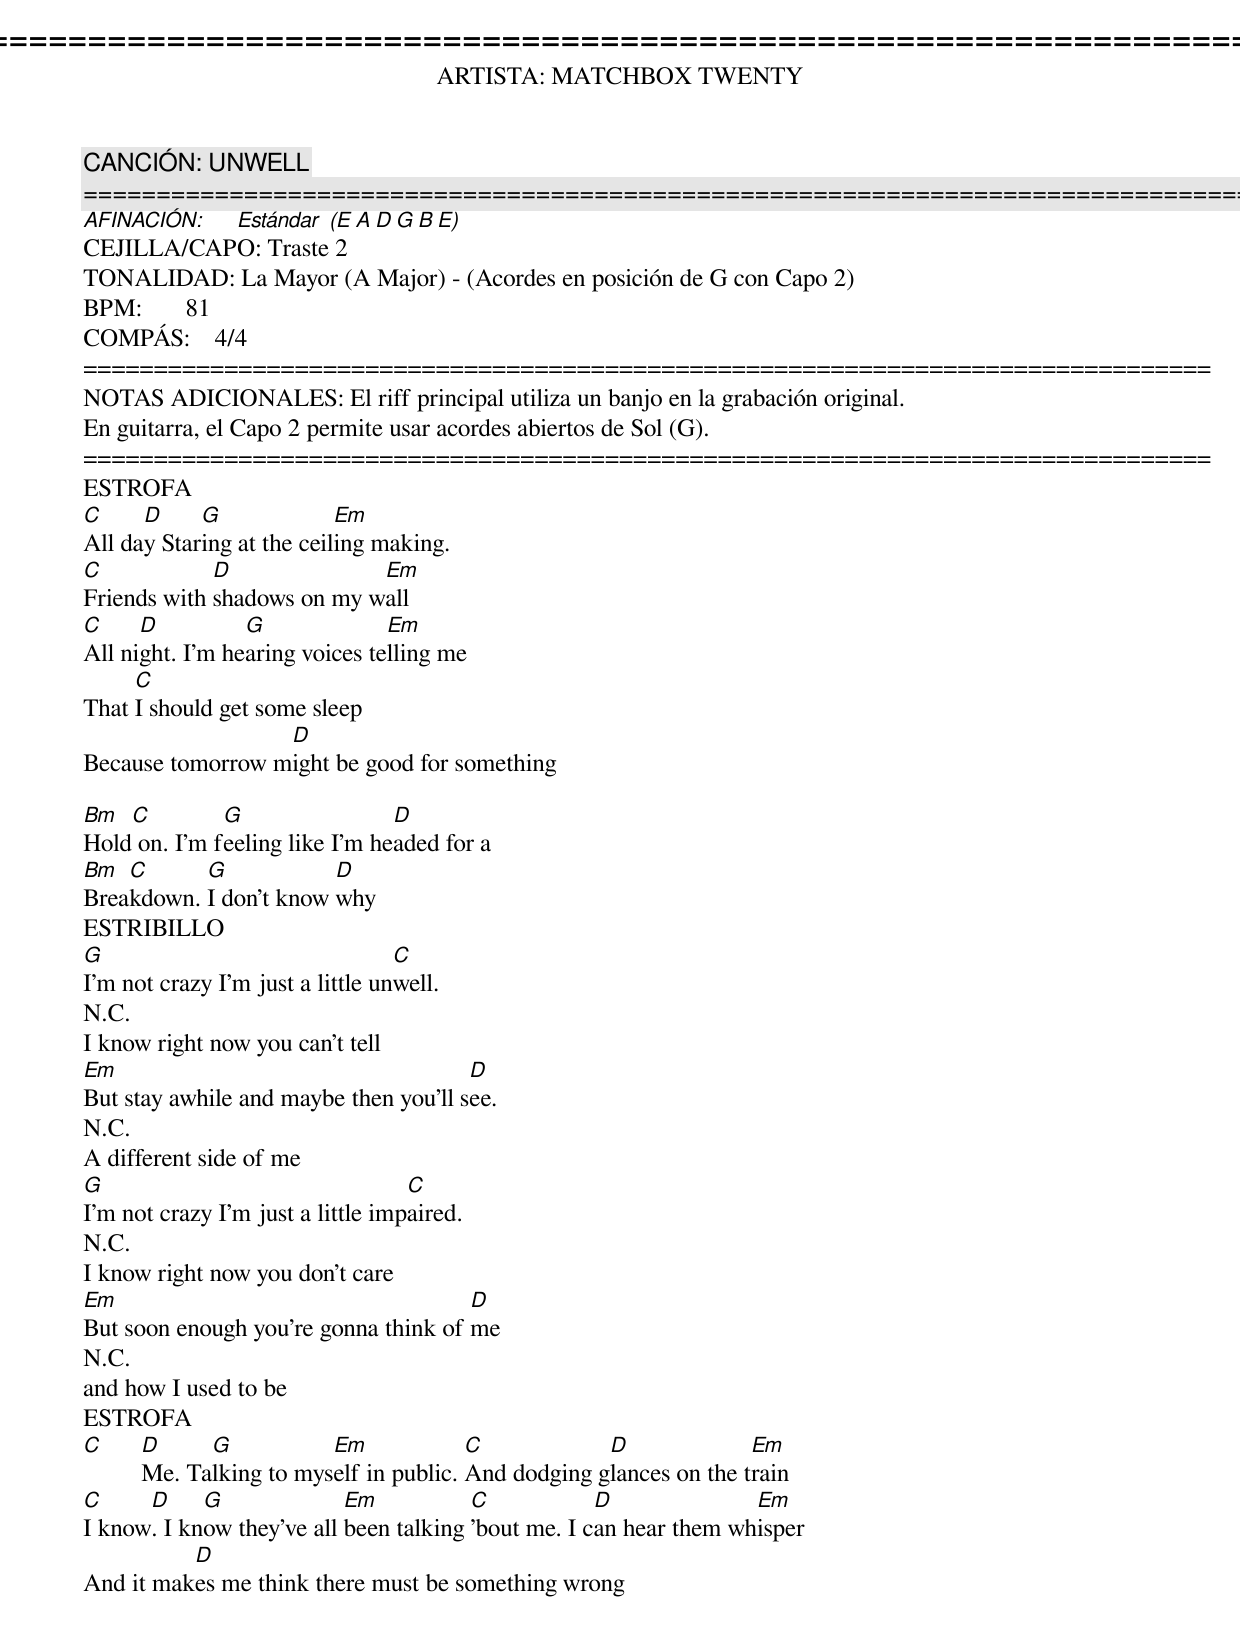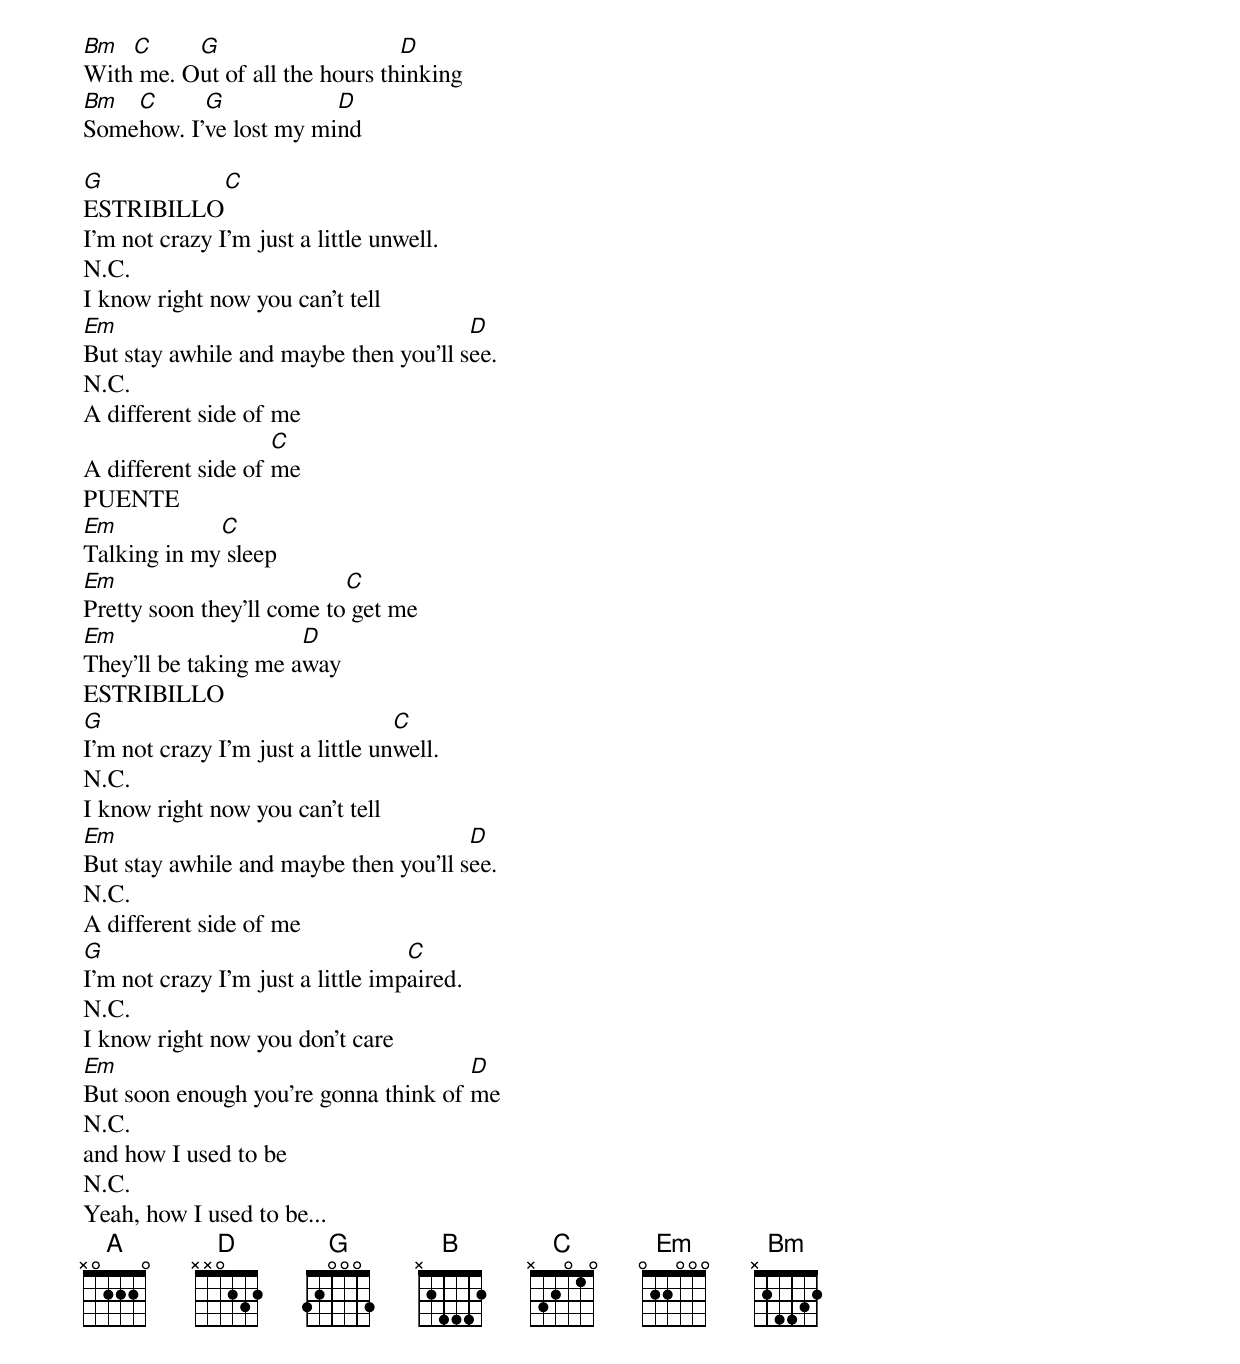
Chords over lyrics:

================================================================================
ARTISTA: MATCHBOX TWENTY
CANCIÓN: UNWELL
================================================================================
AFINACIÓN: Estándar (E A D G B E)
CEJILLA/CAPO: Traste 2
TONALIDAD: La Mayor (A Major) - (Acordes en posición de G con Capo 2)
BPM:       81
COMPÁS:    4/4
================================================================================
NOTAS ADICIONALES: El riff principal utiliza un banjo en la grabación original.
En guitarra, el Capo 2 permite usar acordes abiertos de Sol (G).
================================================================================
ESTROFA
C     D     G              Em
All day Staring at the ceiling making.
C            D              Em
Friends with shadows on my wall
C     D          G              Em
All night. I'm hearing voices telling me
     C
That I should get some sleep
                  D
Because tomorrow might be good for something

Bm  C         G                 D
Hold on. I'm feeling like I'm headed for a
Bm  C      G            D
Breakdown. I don't know why
ESTRIBILLO
G                                 C
I'm not crazy I'm just a little unwell.
N.C.
I know right now you can't tell
Em                                     D
But stay awhile and maybe then you'll see.
N.C.
A different side of me
G                                  C
I'm not crazy I'm just a little impaired.
N.C.
I know right now you don't care
Em                                    D
But soon enough you're gonna think of me
N.C.
and how I used to be
ESTROFA
C     D     G           Em             C            D              Em
      Me. Talking to myself in public. And dodging glances on the train
C     D     G              Em           C            D              Em
I know. I know they've all been talking 'bout me. I can hear them whisper
          D
And it makes me think there must be something wrong

Bm  C     G                     D
With me. Out of all the hours thinking
Bm  C      G            D
Somehow. I've lost my mind

G                                 C
ESTRIBILLO
I'm not crazy I'm just a little unwell.
N.C.
I know right now you can't tell
Em                                     D
But stay awhile and maybe then you'll see.
N.C.
A different side of me
                    C
A different side of me
PUENTE
Em           C
Talking in my sleep
Em                         C
Pretty soon they'll come to get me
Em                    D
They'll be taking me away
ESTRIBILLO
G                                 C
I'm not crazy I'm just a little unwell.
N.C.
I know right now you can't tell
Em                                     D
But stay awhile and maybe then you'll see.
N.C.
A different side of me
G                                  C
I'm not crazy I'm just a little impaired.
N.C.
I know right now you don't care
Em                                    D
But soon enough you're gonna think of me
N.C.
and how I used to be
N.C.
Yeah, how I used to be...
